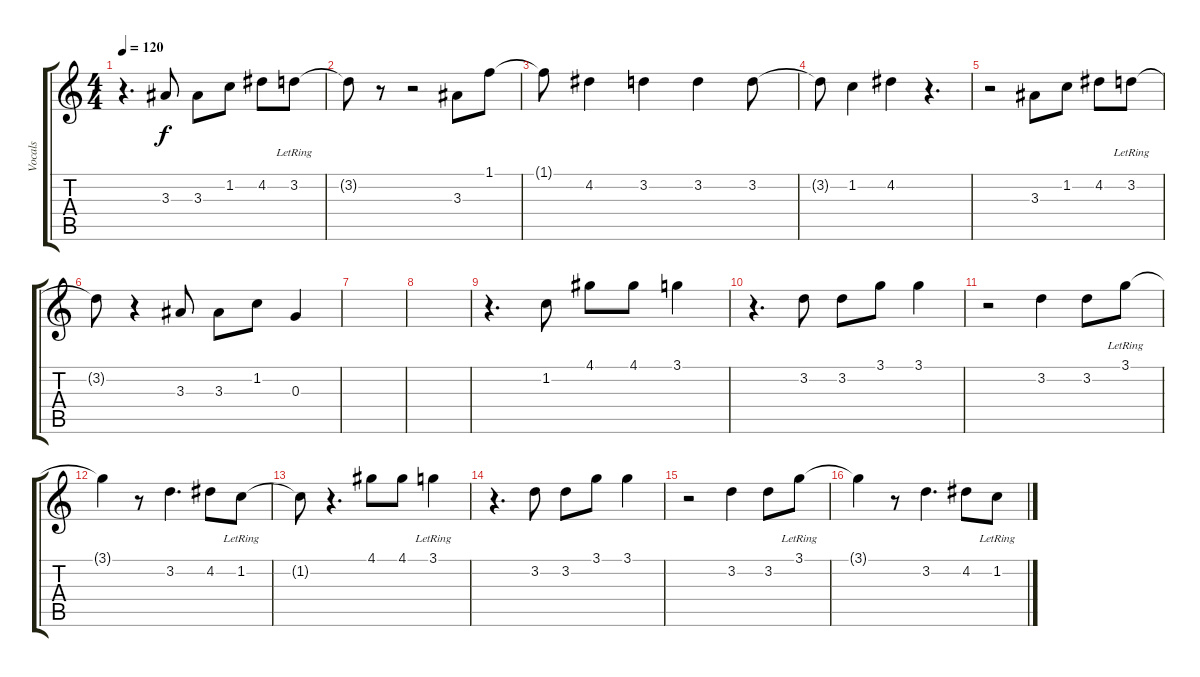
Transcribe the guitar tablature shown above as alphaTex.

\track ("Vocals" "Vocals") {instrument electricguitarjazz}
\staff {score tabs}
\tuning (E4 B3 G3 D3 A2 E2) {hide}
\ts (4 4)
\tempo 120
\clef g2
\ks c
r.4{d dy f} 3.3.8 3.3.8 1.2.8 4.2.8 3.2{lr}.8 |
3.2{t}.8 r.8 r.2 3.3.8 1.1.8 |
1.1{t}.8 4.2.4 3.2.4 3.2.4 3.2.8 |
3.2{t}.8 1.2.4 4.2.4 r.4{d} |
r.2 3.3.8 1.2.8 4.2.8 3.2{lr}.8 |
3.2{t}.8 r.4 3.3.8 3.3.8 1.2.8 0.3.4 |
|
|
r.4{d} 1.2.8 4.1.8 4.1.8 3.1.4 |
r.4{d} 3.2.8 3.2.8 3.1.8 3.1.4 |
r.2 3.2.4 3.2.8 3.1{lr}.8 |
3.1{t}.4 r.8 3.2.4{d} 4.2.8 1.2{lr}.8 |
1.2{t}.8 r.4{d} 4.1.8 4.1.8 3.1{lr}.4 |
r.4{d} 3.2.8 3.2.8 3.1.8 3.1.4 |
r.2 3.2.4 3.2.8 3.1{lr}.8 |
3.1{t}.4 r.8 3.2.4{d} 4.2.8 1.2{lr}.8
